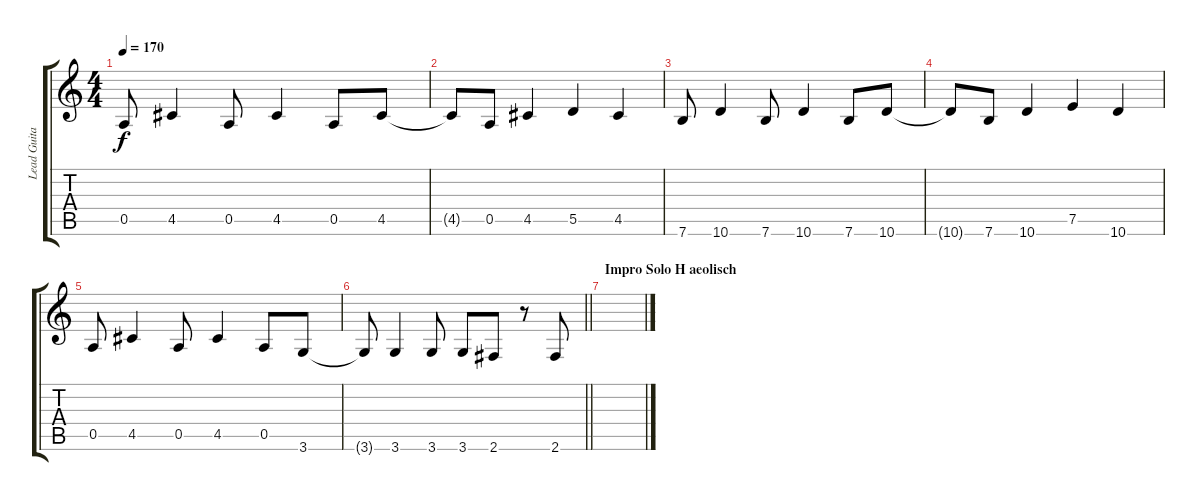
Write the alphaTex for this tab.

\track ("Lead Guitar" "Lead Guita") {instrument distortionguitar}
\staff {score tabs}
\tuning (E4 B3 G3 D3 A2 E2) {hide}
\ts (4 4)
\tempo 170
\clef g2
\ks c
0.5.8{dy f} 4.5.4 0.5.8 4.5.4 0.5.8 4.5.8 |
4.5{t}.8 0.5.8 4.5.4 5.5.4 4.5.4 |
7.6.8 10.6.4 7.6.8 10.6.4 7.6.8 10.6.8 |
10.6{t}.8 7.6.8 10.6.4 7.5.4 10.6.4 |
0.5.8 4.5.4 0.5.8 4.5.4 0.5.8 3.6.8 |
\barLineRight lightlight
3.6{t}.8 3.6.4 3.6.8 3.6.8 2.6.8 r.8 2.6.8 |
\section ("" "Impro Solo H aeolisch")
